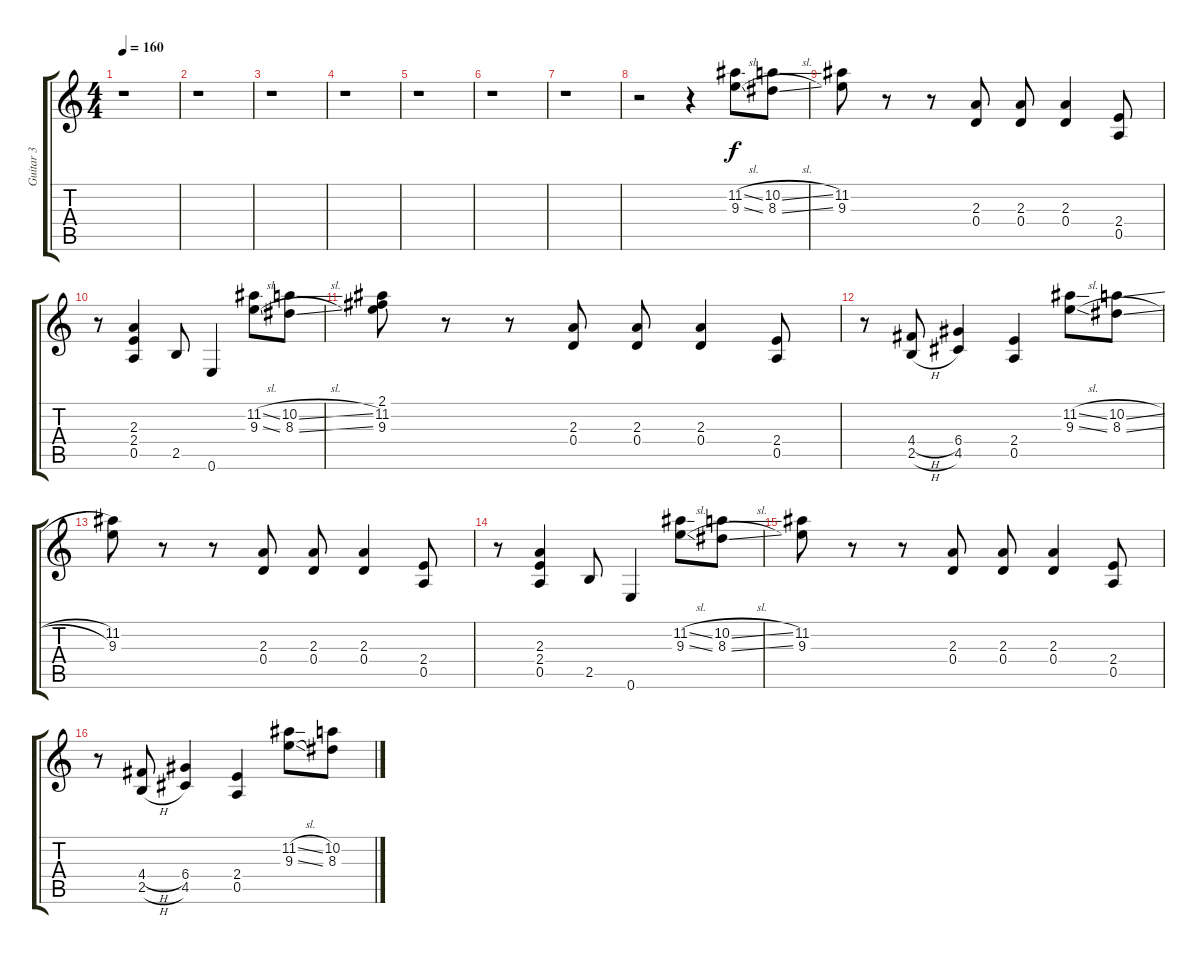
\track ("Guitar 3" "Guitar 3") {instrument distortionguitar}
\staff {score tabs}
\tuning (E4 B3 G3 D3 A2 E2) {hide}
\ts (4 4)
\tempo 160
\clef g2
\ks c
r.1{dy f} |
r.1 |
r.1 |
r.1 |
r.1 |
r.1 |
r.1 |
r.2 r.4 (11.2{sl} 9.3{sl}).8 (10.2{sl} 8.3{sl}).8 |
(11.2 9.3).8 r.8 r.8 (2.3 0.4).8 (2.3 0.4).8 (2.3 0.4).4 (2.4 0.5).8 |
r.8 (2.3 2.4 0.5).4 2.5.8 0.6.4 (11.2{sl} 9.3{sl}).8 (10.2{sl} 8.3{sl}).8 |
(2.1 11.2 9.3).8 r.8 r.8 (2.3 0.4).8 (2.3 0.4).8 (2.3 0.4).4 (2.4 0.5).8 |
r.8 (4.4{h} 2.5{h}).8 (6.4 4.5).4 (2.4 0.5).4 (11.2{sl} 9.3{sl}).8 (10.2{sl} 8.3{sl}).8 |
(11.2 9.3).8 r.8 r.8 (2.3 0.4).8 (2.3 0.4).8 (2.3 0.4).4 (2.4 0.5).8 |
r.8 (2.3 2.4 0.5).4 2.5.8 0.6.4 (11.2{sl} 9.3{sl}).8 (10.2{sl} 8.3{sl}).8 |
(11.2 9.3).8 r.8 r.8 (2.3 0.4).8 (2.3 0.4).8 (2.3 0.4).4 (2.4 0.5).8 |
r.8 (4.4{h} 2.5{h}).8 (6.4 4.5).4 (2.4 0.5).4 (11.2{sl} 9.3{sl}).8 (10.2{sl} 8.3{sl}).8
